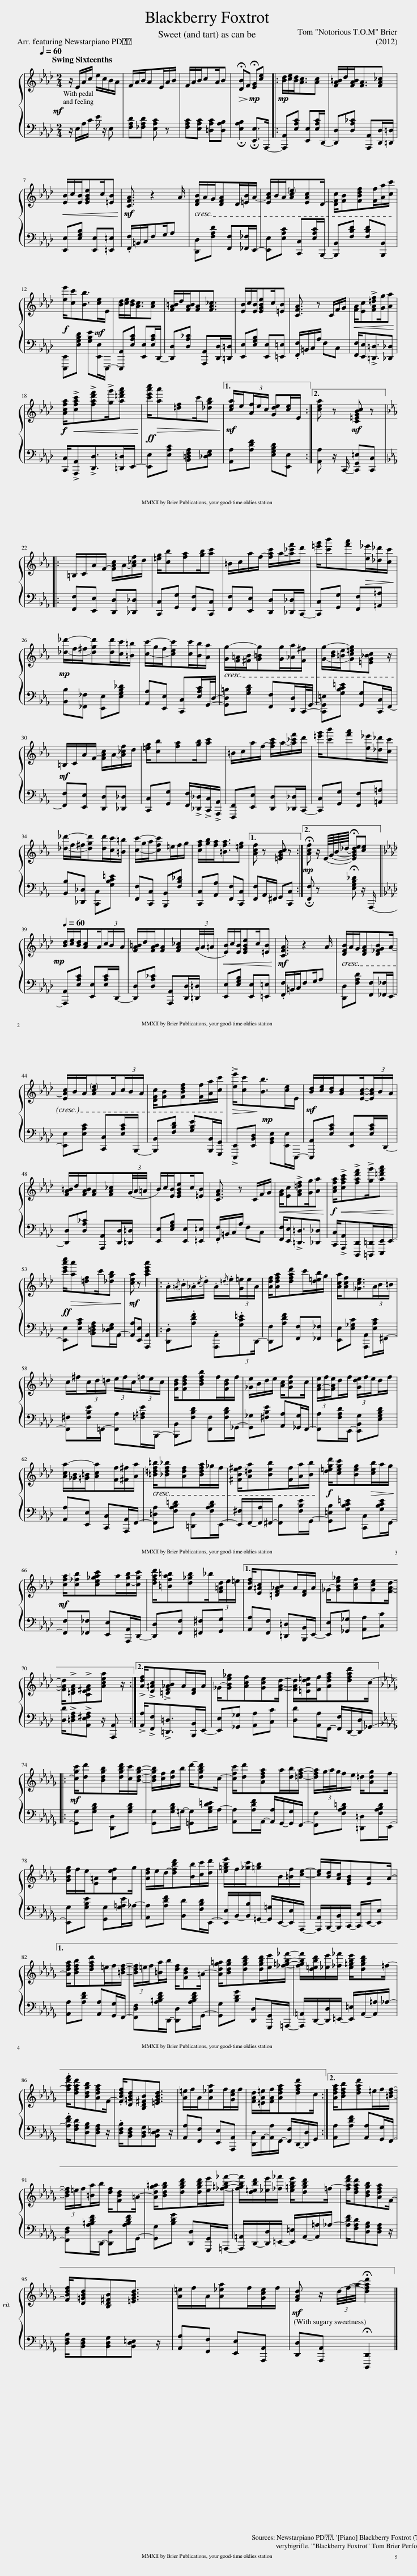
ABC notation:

X:1
%%score { 1 | 2 }
L:1/8
Q:1/4=60
M:2/4
I:linebreak $
K:Ab
V:1 treble
V:2 bass
V:1
 z/ E/A/c/ e/c/B/A/ | F/A/B/AE/A/B/ | F/A/B/cA/!fermata!B |!>(! !fermata![DB]!fermata!F!>)!!mp! !fermata![EG]!fermata![ce] |:!mp! [Bd]/[ce]/[Bd]<[Ac][Ac] | %5
 [FA=B]/d/[FAB]<[FA][FA_c] |$!<(! [EB]/c/[EB]/[EGBe]c/[=EB]!<)! |!mf! [CFA]3/2 z2 A/ |!<(! [DFB]/A/G/[DFA]D/[=EB]/A/- | [EAc]/B/A/[Ace][EAc]D/- | %10
 [DFc]/[FB][FBdf][Ff]/[Aa]/[cc']/!<)! |$ [ee']/[cc'][Bb]>[ce]E/ | [Bd]/[ce]/[Bd]<[Ac][Ac] | [FA=B]/d/[FAB]/[FA][FA_c]3/2 | [EB]/c/[EB]/[EGBe]c/[=EB] | %15
 [CFA]3/2 z C/F/G/ |!<(! [FA]/[Ec]!>![FA=df][Gg]/[Aa]!<)! |$!f! [Acfa]/!<(!!>![cfac']!>![fad'f']!>![gg']/[a=d'f'a']!<)! | [c'e'a'c'']/!>(![aa'][=df]c'/[_dgb]!>)! |1!mf! [cea]/e/(3[Af]/e/c/ [Gde][ce]/E/ :|2 %20
 [cea] z!mf! [C=EGBc] z |:$[K:Eb] =B,/C/A/F/- [FAc]/A/-[A_cf]/d/ | [=eg]/[cb][fa][gb]/[ac'] | =B/c/a/f/- [fac']/a/-[a_c'f']/d'/ | [=e'g']/[c'b'][f'a']!>(![e_e']/[_d_d']/[cc']/!>)! |$ %25
!mp! [_d_d']/-f/^f/[dgd'][dd']/[cc']/[=B=b]/ | [cc']/-g/f/[cec'][cc']/[Bb]/[Aa]/ | [Gg-]/[F=A]/[^FB]/[G=Bg][Gg]/[_Aa]/[F^f]/ | [Gg]/-[Bd]/[=Be]/[Gc=eg][=EG_Bc] z/ |$!mf! =B,/C/A/F/- [FAc]/A/-[A_cf]/d/ | %30
 [=eg]/[cb][fa][gb]/[ac'] | =B/c/a/f/- [fac']/a/-[a_c'f']/d'/ | [=e'g']/[c'b'][f'a'][e_e']/[_d_d']/[cc']/ |$ [_d_d']/-f/^f/[dgd'][dd']/[cc']/[=B=b]/ | [cc']/-g/a/[cfc']=e/f/g/ | %35
 [cfa]/[gb]/[fa]<[=Bfa][=eg] |1 [Acf] z [=EGBc] z :|2!mp! !fermata![Acf] z/ E/8-G/8-B/8-_d/8- !fermata![EGBde]!fermata![ce] ||$[K:Ab]!mp![Q:1/4=60] [Bd]/[ce]/[Bd]/[Ac]A/(3c/B/A/ | [FA=B]/d/[FAB]/[FA][FA_c](3(G/4A/4=A/4 | %40
!<(! [EB]/)c/[EB]/[EGBe]c/[=EB]!<)! |!mf! [CFA]3/2 z2 A/ |!<(! [DFB]/A/G/[DFA][D_FGB]A/- |$ [EAc]/B/A/[Ace]A/(3c/B/A/ | [DFc]/[FB][FBdf][Ff]/[Aa]/[cc']/!<)! | %45
!>(! !>![ee']/[cc']!>)![Bb]>[ce]E/ |!mf! [Bd]/[ce]/[Bd]/[Ac][EAc]/-(3[EAc]/B/A/ |$ [FA=B]/d/[FAB]/[FA][FA_c](3(G/4A/4=A/4 | B/)c/[EB]/[EGBe]c/[=EB] | [CFA]3/2 z C/F/G/ | %50
!<(! [FA]/[Ec]!>![FA=df][Gg]/[Aa]!<)! |!f! [Acfa]/!<(!!>![cfac']!>![fad'f']!>![gg']/[a=d'f'a']!<)! |$ [c'e'a'c'']/!>(![aa'][=df]c'/[_dgb]!>)! |!mf! [cea] z [ac'e'a']2 |: .A/{/=A}.B/._A/{/c}.d/ .A/{/=d}.e/(3[G=e]/e/A/ | %55
 [Adf]/[Adfa][dfad']c'/[d=eb]/g/ | [Aca]/[Acf][_Gce]3/2(3A/B/=B/ |$ c/^f/(3c/d/=d/ (3e/f/c/(3=f/e/c/ | [FBd]/[FBdf][Bdfb]f/[FBd]/f/ | [_Ge]/B/d/e/ [Ac]/[Gcf]c/ | %60
 (3[F-A-e]/f/[FAe]/d/f/ (3[Gde]/f/e/d/f/ |$ [Aca-]/[_GB]/[=G=B]/[Aca][Ff]/[^F^f]/[Aa]/ | [=B=df=b]/[_Bdf_b][Adf][Bdfa]/_g/f/ | [^FBe^f]/[A=da][Beb][Ff]/[Aa]/[Bb]/ |!f! [d=egd']/[cegc'][Beg]!>(![ceb]/a/g/!>)! |$ %65
!mf! [cfa]/[c_fb][ce_gac']a/[c-g-b]/[cgc']/ | [dfad']/[=Bfa=b][d_gb]_b/(3[F=Ad]/e/=e/ |1 [Adf]/[E=Ac][=DF_AB]A/[DF]/A/ | _G/-[GBe_g][Acf][Gce][FAd]/- |$ [FAd]/!>![=DFA]!>![CE^FA][Acea] z/ :|2 %70
 !>![Adf]/!>![E=Ac]!>![=DF_AB]A/[DF]/A/ | _G/-[GBe_g][Acf][Gce][FAd]/- | [FAd]/[=EBd=e]/[Ff]/[Adfa][dfad']c/- |:$[K:Db]!mf! [cgc']/[dd'][Bdgb][dgbd']/[cc']/[Bdgb]/- | [Bdgb]/[cf]/[dg]/b/ d'/-[dgbd']c/- | %75
 [cfc']/[dd'][Adfa]a/[db]/[=dfa]/- | [dfa]/(3g/4a/4g/4f/e/ =d/[Adg]f/ |$ [GBeg]/f/e/[E=A][Aef]g/ | [Adf]/e/d/-[dfbd'][Bb]/[cc']/[dd']/ | [e=gbe']/f/[_gc']/[=gb]B/[=Bf]/[ce]/- | %80
 [ce]/[Bd]/[Ac]/[EGB][EA]A/- |1$ [Adfa]/[Bdfb][dfad']=e/f/[=Bdf]/- | (3[Bdf]/=e/f/[=Ba]/b/ [df]/[FBd]=A/- | [Adg=a]/[Bdgb][dgbd'][dgbd']/[ee']/[_f=gb_f']/- | [fgbf']/[d=ebd']/[_ee']/[_f_f']/ [e=gbe']/[dgbd']=f/- |$ %85
 .[fad'f']/[dfad'][Bdgb][Adfa]F/- | .[FBdf]/[D=GBd][B,D^FB][=EGBd]3/2 | [A=e]/f/A/[A_ea]f/[Gce]/f/ | [FAd]/[=EA=e]/[FAf]/[Adfa][dfad']c/ :|2 [Adfa]/[Bdfb][dfad']=e/f/[=Bdf]/- |$ %90
 (3[Bdf]/=e/f/[=Ba]/b/ [df]/[FBd]=A/- | [Adg=a]/[Bdgb][dgbd'][dgbd']/[ee']/[_f=gb_f']/- | [fgbf']/[d=ebd']/[_ee']/[_f_f']/ [e=gbe']/[dgbd']=f/- | [fad'f']/[Q:1/4=57][dfad'][Bdgb][Adfa]F/- |$[Q:1/4=55] [FBdf]/[D=GBd][B,D^FB][=EGBd]3/2 | %95
[Q:1/4=57] [A=e]/f/A/[Q:1/4=55][A_ea]f/[Gce]/f/ |[Q:1/4=53]!mf! [FAd][Q:1/4=48] z/ (3d/4-f/4-a/4- !fermata![dfad']2 |] %97
V:2
!mf! z/ E,/A,/C/ E/ z/ E, | [F,A,D][_F,A,D] [E,A,C] z | [F,A,C][E,A,C] [=D,A,C][D,A,B,] | !fermata![E,A,B,]2 !fermata![E,,E,]>A,,,- |: [A,,,A,,][E,A,C] [E,,E,][E,A,C]/D,,/- | %5
 [D,,D,][D,A,_C] [A,,,A,,][D,,D,]/[=D,,=D,]/ |$ [E,,E,][E,G,B,] [E,,E,][=E,,=E,] | .[F,,F,]/=B,,/C,/F,G,/A, | [D,,D,][F,A,D] [F,,F,][_F,,_F,]/E,,/- | [E,,E,][E,A,C] [C,,C,][E,A,C]/B,,,/- | %10
 [B,,,B,,][F,B,D] [F,B,D][B,,,B,,] |$!f! [E,,,E,,][E,G,B,D] [G,B,E]!mf![E,,E,]/E,,,/- | [E,,,A,,][E,A,C] [E,,E,][E,A,C]/D,,/- | [D,,D,][D,A,_C] [A,,,A,,][D,,D,]/[=D,,=D,]/ | [E,,E,][E,G,B,] [E,,E,][=E,,=E,] | %15
 .[F,,F,]/=B,,/C,/A,/ F,C, | [F,,F,]/[E,,E,]!>![=D,,=D,]3/2[_D,,_D,] |$ [C,,C,]/!>![A,,,A,,]!>![D,,D,]>[=D,,=D,]E,,/- |!ff! [E,,E,][E,A,C] [B,,=D,F,A,][_D,E,G,] |1 [A,,A,][A,DF] [E,G,B,D][E,,E,] :|2 %20
 [A,,A,] z/ C,,/- [C,,G,,=E,][C,,C,] |:$[K:Eb] [F,,F,][E,,E,] [D,,D,][_D,,_D,] | [C,,C,][G,,G,] [F,,F,][C,,C,] | [F,,F,][E,,E,] [D,,D,][_D,,_D,]/C,,/- | [C,,C,][G,,G,] [F,,F,][=A,,=A,] |$ %25
 [B,,B,][_F,,_F,] [E,,E,][E,G,B,_D] | [A,,A,][E,,E,] [C,,C,][E,A,C]/G,,/4-D,/4- | [G,,D,=B,][G,B,D] [F,,F,][D,,D,]/C,,/4-G,,/4- | [C,,G,,=E,][G,B,C=E] [G,,G,][C,,C,]/F,,/- |$ [F,,F,][E,,E,] [D,,D,][_D,,_D,] | %30
 [C,,C,][G,,G,] [F,,F,]/!>![_D,,_D,]/!>![C,,C,]/!>![A,,,A,,]/ | [F,,,F,,][E,,E,] [D,,D,][_D,,_D,]/C,,/- | [C,,C,][G,,G,] [F,,F,][=A,,=A,] |$ [B,,B,][_D,,_D,] [C,,C,][G,B,C=E] | [F,,F,][C,,C,] [B,,,B,,][F,B,_D] | %35
 [C,,C,][A,,A,] [F,,F,][C,,C,] |1 [F,,F,]A,,/^F,,/ G,,[C,,C,] :|2 !fermata![F,,F,] z !fermata![E,G,B,_D] z/ A,,,/- ||$[K:Ab] [A,,,A,,][E,A,C] [E,,E,][E,A,C]/D,,/- | [D,,D,][D,A,_C] [A,,,A,,][D,,D,]/[=D,,=D,]/ | %40
 [E,,E,][E,G,B,] [E,,E,][=E,,=E,] | .[F,,F,]/=B,,/C,/F,G,/A, | [D,,D,][F,A,D] [F,,F,][_F,,_F,]/E,,/- |$ [E,,E,][E,A,C] [C,,C,][E,A,C]/B,,,/- | [B,,,B,,][F,B,D] [G,B,E][B,,,B,,]/[G,,,G,,]/ | %45
 !>![E,,,E,,][E,,B,,D,]!mp! [G,,B,,E,][E,,E,]/E,,,/- | [E,,,A,,][E,A,C] [E,,E,][E,A,C]/D,,/- |$ [D,,D,][D,A,_C] [A,,,A,,][D,,D,]/[=D,,=D,]/ | [E,,E,][E,G,B,] [E,,E,][=E,,=E,] | .[F,,F,]/=B,,/C,/A,/ F,C, | %50
 [F,,F,]/[E,,E,]!>![=D,,=D,]3/2[_D,,_D,] | [C,,C,]/!>![A,,,A,,][D,,,D,,][=D,,,=D,,]/[E,,,E,,]/E,,/- |$!ff! [E,,E,][E,A,C] [B,,=D,F,A,][_D,E,G,]/A,,/- | [A,,A,][E,,E,] [A,,,A,,]2 |: .[D,,D,].[A,DF] .[A,,,A,,](3:2:2.[G,C=E]D,,/- | %55
 [D,,F,][A,DF] [F,,F,][_F,,_F,] | [E,,E,][E,_G,C] [A,,,A,,][E,A,C]/^F,,/- |$ [F,,^F,][F,B,E]/=F,,/- [F,,A,][=F,=A,E]/B,,,/- | [B,,,B,,][F,B,D] [F,,F,][F,B,D]/_G,,/- | [G,,_G,][^F,B,E] [A,,A,][_G,,G,]/F,,/- | %60
 [F,,A,][F,A,D]/E,,/- [E,,B,,G,][E,G,B,D] |$ [A,,A,][E,,E,] [C,,C,][A,,,A,,]/F,,/- | [F,,=D,A,][F,A,B,=D] [=D,,D,][F,A,B,D]/E,,/- | [E,,^F,]/F,,/-[F,,A,]/^F,,/- [F,,B,][F,B,E]/G,,/- | [G,,=E,B,][G,B,C=E] [C,,C,][G,B,CE]/F,,/- |$ %65
 [F,,F,][_F,,_F,] [E,,E,][A,,,A,,]/D,,/- | [D,,D,][F,,F,] [^F,,^F,][G,,G,] |1 [A,,A,][F,,F,] [=D,,=D,][B,,,B,,]/E,,/- | [E,,E,][_G,,_G,] [A,,A,][C,C] |$ [D,D]/!>![=D,F,A,]!>![A,,E,^F,A,] z/ [A,,,A,,] :|2 %70
 !>![A,,A,]/!>![F,,F,]!>![=D,,=D,]>[B,,,B,,]E,,/- | [E,,E,][_G,,_G,] [A,,A,][C,C] | [D,D][A,,A,]/F,,/- [F,,F,]/D,,/-[D,,D,]/_G,,/- |:$[K:Db] [G,,G,][G,B,D] [D,,D,][G,B,D] | [G,,G,][G,B,D]/=G,/- [=G,,G,][G,B,D=E]/A,/- | %75
 [A,,A,][A,DF]/A,,/- [A,,A,]/G,,/-[G,,G,]/F,,/- | [F,,F,][F,A,B,=D] [=D,,=D,][F,A,B,D]/E,,/- |$ [E,,G,][G,B,E] [G,,G,][G,=A,E]/_A,/- | [A,,A,][A,DF] [B,,D][F,B,D]/E,,/- | [E,,E,]/B,,/-[B,,B,]/=G,,/- [G,,=G,]/E,,/-[E,,E,]/A,,,/- | %80
 [A,,,A,,]/B,,,/-[B,,,B,,]/C,,/- [C,,C,]/E,,/-[E,,E,] |1$ [A,,A,][A,DF] [A,,A,][G,,G,]/F,,/- | [F,,D,F,][A,=B,DF]/D,,/- [D,,D,][A,B,DF]/G,,/- | [G,,G,][B,DG] [D,,D,][G,,,G,,]/=A,,,/- | [A,,,=A,,]/D,,/-[D,,D,]/=E,,/- [E,,=E,]/A,,/-[A,,=A,]/_A,/- |$ %85
 .[A,DF]/[F,A,D][D,G,B,][D,F,A,] z/ | .[D,F,B,]/[B,,D,F,][B,,D,G,][B,,D,=E,] z/ | [A,,A,][F,,F,] [E,,E,][A,,,A,,] | [D,,D,]/A,,/-[A,,A,]/F,,/- [F,,F,]/D,,/-[D,,D,]/G,,/ :|2 [A,,A,][A,DF] [A,,A,][G,,G,]/F,,/- |$ %90
 [F,,D,F,][A,=B,DF]/D,,/- [D,,D,][A,B,DF]/G,,/- | [G,,G,][B,DG] [D,,D,][G,,,G,,]/=A,,,/- | [A,,,=A,,]/D,,/-[D,,D,]/=E,,/- [E,,=E,]/A,,/-[A,,=A,]/_A,/- | [A,DF]/[F,A,D][D,G,B,][D,F,A,] z/ |$ [D,F,B,]/[B,,D,F,][B,,D,G,][B,,D,=E,] z/ | %95
 [A,,A,][F,,F,] [E,,E,][A,,,A,,] | [D,,D,][A,,,A,,] !fermata![D,,,D,,]2 |] %97
